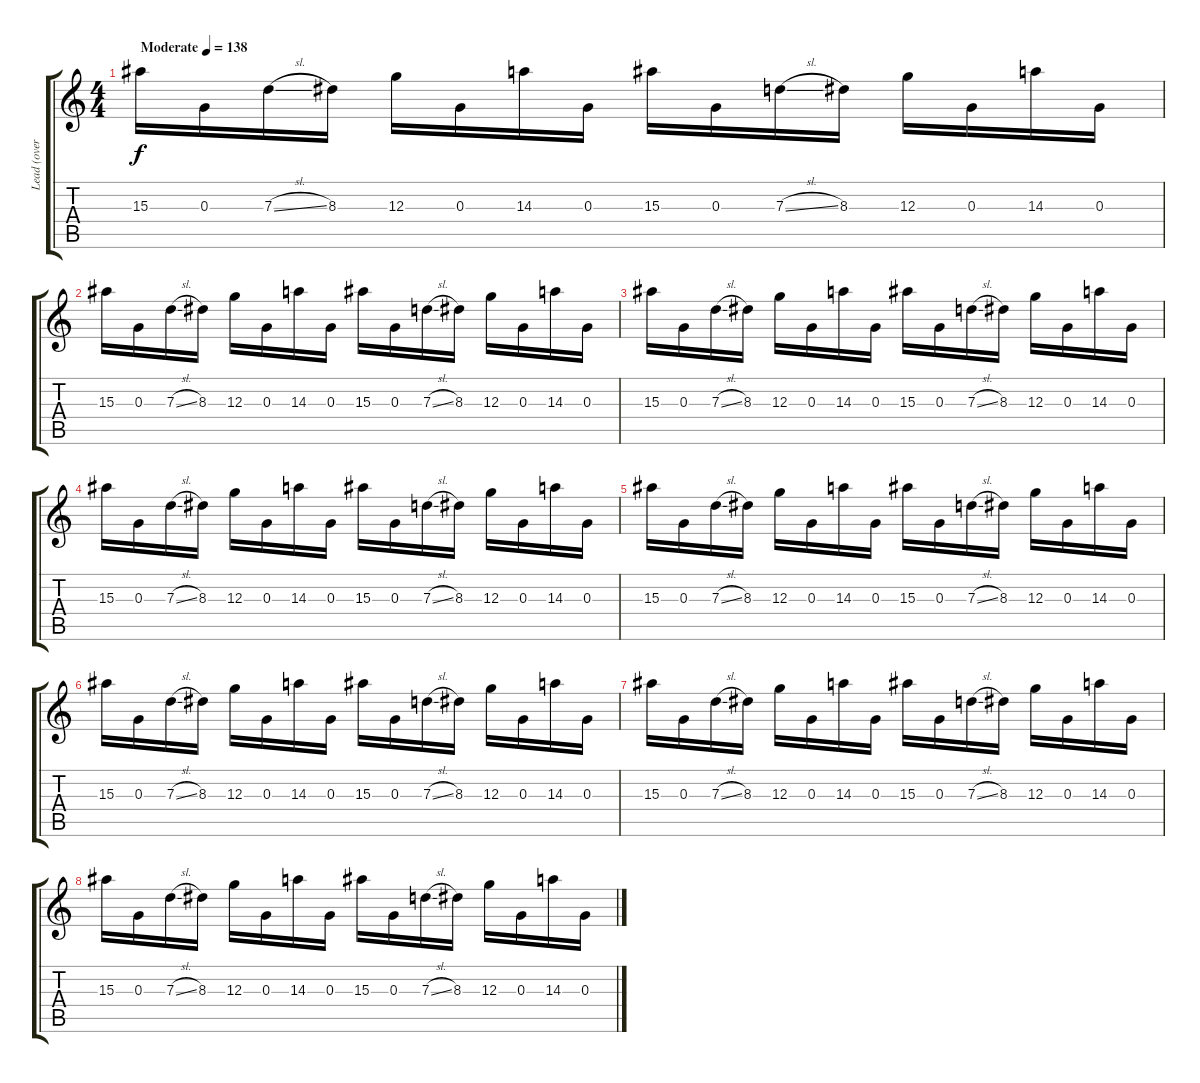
\track ("Lead (overdub)" "Lead (over") {instrument distortionguitar}
\staff {score tabs}
\tuning (E4 B3 G3 D3 A2 D2) {hide}
\ts (4 4)
\tempo (138 "Moderate")
\clef g2
\ks c
15.3.16{dy f instrument distortionguitar} 0.3.16 7.3{sl}.16 8.3.16 12.3.16 0.3.16 14.3.16 0.3.16 15.3.16 0.3.16 7.3{sl}.16 8.3.16 12.3.16 0.3.16 14.3.16 0.3.16 |
15.3.16 0.3.16 7.3{sl}.16 8.3.16 12.3.16 0.3.16 14.3.16 0.3.16 15.3.16 0.3.16 7.3{sl}.16 8.3.16 12.3.16 0.3.16 14.3.16 0.3.16 |
15.3.16 0.3.16 7.3{sl}.16 8.3.16 12.3.16 0.3.16 14.3.16 0.3.16 15.3.16 0.3.16 7.3{sl}.16 8.3.16 12.3.16 0.3.16 14.3.16 0.3.16 |
15.3.16 0.3.16 7.3{sl}.16 8.3.16 12.3.16 0.3.16 14.3.16 0.3.16 15.3.16 0.3.16 7.3{sl}.16 8.3.16 12.3.16 0.3.16 14.3.16 0.3.16 |
15.3.16 0.3.16 7.3{sl}.16 8.3.16 12.3.16 0.3.16 14.3.16 0.3.16 15.3.16 0.3.16 7.3{sl}.16 8.3.16 12.3.16 0.3.16 14.3.16 0.3.16 |
15.3.16 0.3.16 7.3{sl}.16 8.3.16 12.3.16 0.3.16 14.3.16 0.3.16 15.3.16 0.3.16 7.3{sl}.16 8.3.16 12.3.16 0.3.16 14.3.16 0.3.16 |
15.3.16 0.3.16 7.3{sl}.16 8.3.16 12.3.16 0.3.16 14.3.16 0.3.16 15.3.16 0.3.16 7.3{sl}.16 8.3.16 12.3.16 0.3.16 14.3.16 0.3.16 |
15.3.16 0.3.16 7.3{sl}.16 8.3.16 12.3.16 0.3.16 14.3.16 0.3.16 15.3.16 0.3.16 7.3{sl}.16 8.3.16 12.3.16 0.3.16 14.3.16 0.3.16
